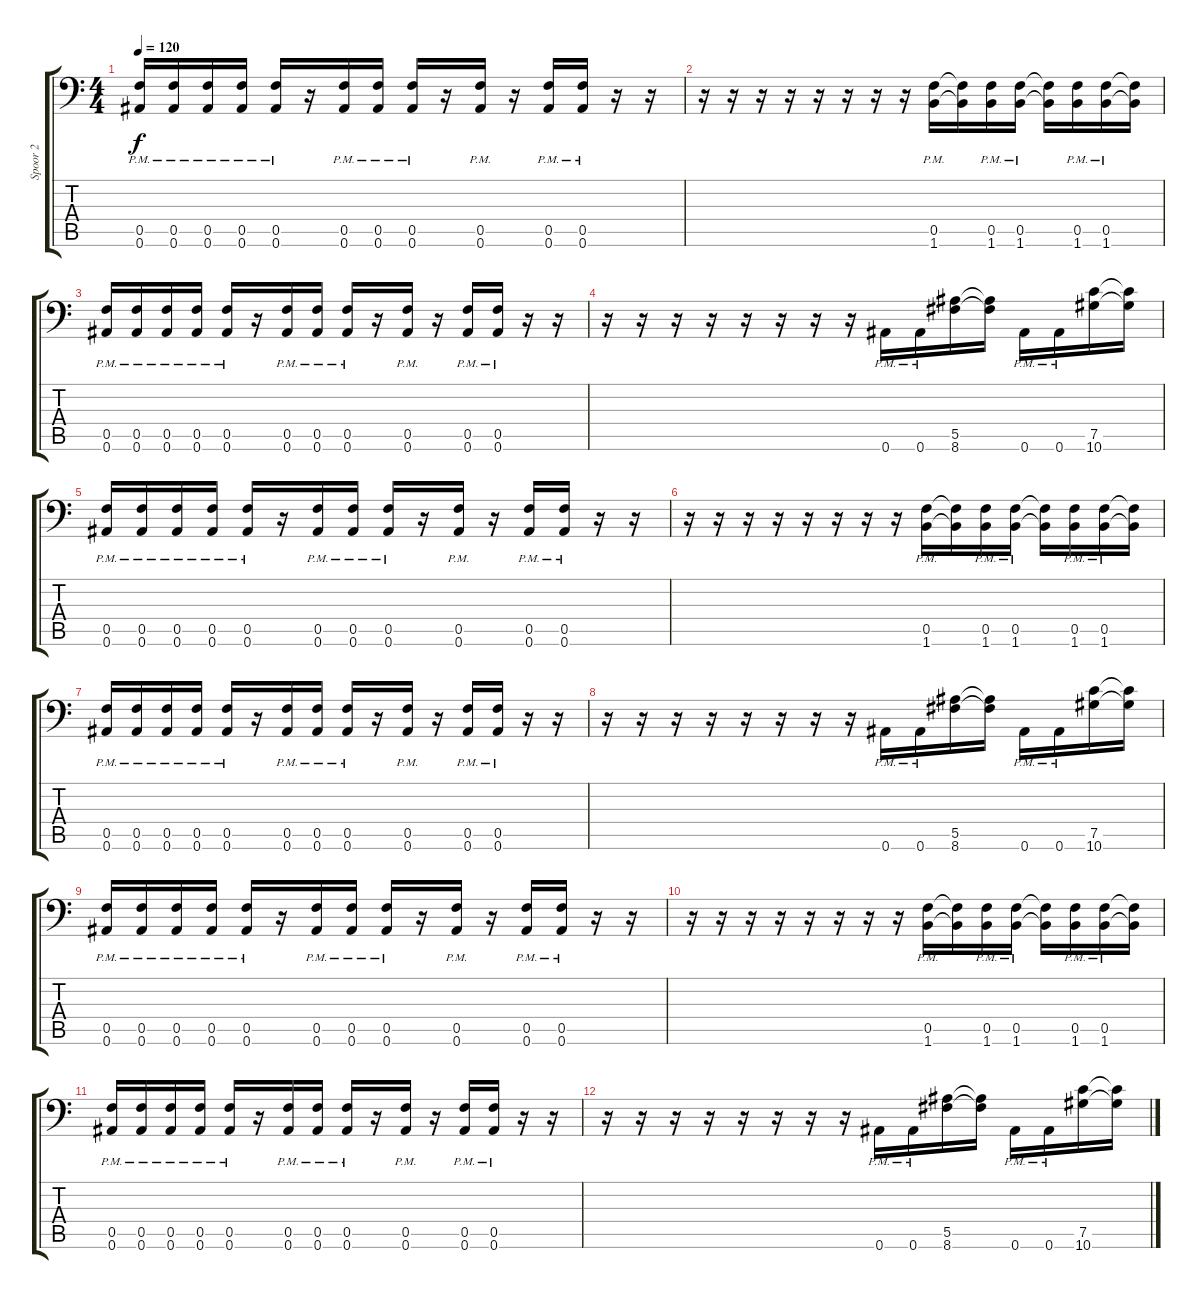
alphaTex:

\track ("Spoor 2" "Spoor 2") {instrument distortionguitar}
\staff {score tabs}
\tuning (C4 G3 Eb3 Bb2 F2 Bb1) {hide}
\ts (4 4)
\tempo 120
\clef f4
\ks c
(0.5{pm} 0.6{pm}).16{dy f} (0.5{pm} 0.6{pm}).16 (0.5{pm} 0.6{pm}).16 (0.5{pm} 0.6{pm}).16 (0.5{pm} 0.6{pm}).16 r.16 (0.5{pm} 0.6{pm}).16 (0.5{pm} 0.6{pm}).16 (0.5{pm} 0.6{pm}).16 r.16 (0.5{pm} 0.6{pm}).16 r.16 (0.5{pm} 0.6{pm}).16 (0.5{pm} 0.6{pm}).16 r.16 r.16 |
r.16 r.16 r.16 r.16 r.16 r.16 r.16 r.16 (0.5{pm} 1.6{pm}).16 (0.5{t} 1.6{t}).16 (0.5{pm} 1.6{pm}).16 (0.5{pm} 1.6{pm}).16 (0.5{t} 1.6{t}).16 (0.5{pm} 1.6{pm}).16 (0.5{pm} 1.6{pm}).16 (0.5{t} 1.6{t}).16 |
(0.5{pm} 0.6{pm}).16 (0.5{pm} 0.6{pm}).16 (0.5{pm} 0.6{pm}).16 (0.5{pm} 0.6{pm}).16 (0.5{pm} 0.6{pm}).16 r.16 (0.5{pm} 0.6{pm}).16 (0.5{pm} 0.6{pm}).16 (0.5{pm} 0.6{pm}).16 r.16 (0.5{pm} 0.6{pm}).16 r.16 (0.5{pm} 0.6{pm}).16 (0.5{pm} 0.6{pm}).16 r.16 r.16 |
r.16 r.16 r.16 r.16 r.16 r.16 r.16 r.16 0.6{pm}.16 0.6{pm}.16 (5.5 8.6).16 (5.5{t} 8.6{t}).16 0.6{pm}.16 0.6{pm}.16 (7.5 10.6).16 (7.5{t} 10.6{t}).16 |
(0.5{pm} 0.6{pm}).16 (0.5{pm} 0.6{pm}).16 (0.5{pm} 0.6{pm}).16 (0.5{pm} 0.6{pm}).16 (0.5{pm} 0.6{pm}).16 r.16 (0.5{pm} 0.6{pm}).16 (0.5{pm} 0.6{pm}).16 (0.5{pm} 0.6{pm}).16 r.16 (0.5{pm} 0.6{pm}).16 r.16 (0.5{pm} 0.6{pm}).16 (0.5{pm} 0.6{pm}).16 r.16 r.16 |
r.16 r.16 r.16 r.16 r.16 r.16 r.16 r.16 (0.5{pm} 1.6{pm}).16 (0.5{t} 1.6{t}).16 (0.5{pm} 1.6{pm}).16 (0.5{pm} 1.6{pm}).16 (0.5{t} 1.6{t}).16 (0.5{pm} 1.6{pm}).16 (0.5{pm} 1.6{pm}).16 (0.5{t} 1.6{t}).16 |
(0.5{pm} 0.6{pm}).16 (0.5{pm} 0.6{pm}).16 (0.5{pm} 0.6{pm}).16 (0.5{pm} 0.6{pm}).16 (0.5{pm} 0.6{pm}).16 r.16 (0.5{pm} 0.6{pm}).16 (0.5{pm} 0.6{pm}).16 (0.5{pm} 0.6{pm}).16 r.16 (0.5{pm} 0.6{pm}).16 r.16 (0.5{pm} 0.6{pm}).16 (0.5{pm} 0.6{pm}).16 r.16 r.16 |
r.16 r.16 r.16 r.16 r.16 r.16 r.16 r.16 0.6{pm}.16 0.6{pm}.16 (5.5 8.6).16 (5.5{t} 8.6{t}).16 0.6{pm}.16 0.6{pm}.16 (7.5 10.6).16 (7.5{t} 10.6{t}).16 |
(0.5{pm} 0.6{pm}).16 (0.5{pm} 0.6{pm}).16 (0.5{pm} 0.6{pm}).16 (0.5{pm} 0.6{pm}).16 (0.5{pm} 0.6{pm}).16 r.16 (0.5{pm} 0.6{pm}).16 (0.5{pm} 0.6{pm}).16 (0.5{pm} 0.6{pm}).16 r.16 (0.5{pm} 0.6{pm}).16 r.16 (0.5{pm} 0.6{pm}).16 (0.5{pm} 0.6{pm}).16 r.16 r.16 |
r.16 r.16 r.16 r.16 r.16 r.16 r.16 r.16 (0.5{pm} 1.6{pm}).16 (0.5{t} 1.6{t}).16 (0.5{pm} 1.6{pm}).16 (0.5{pm} 1.6{pm}).16 (0.5{t} 1.6{t}).16 (0.5{pm} 1.6{pm}).16 (0.5{pm} 1.6{pm}).16 (0.5{t} 1.6{t}).16 |
(0.5{pm} 0.6{pm}).16 (0.5{pm} 0.6{pm}).16 (0.5{pm} 0.6{pm}).16 (0.5{pm} 0.6{pm}).16 (0.5{pm} 0.6{pm}).16 r.16 (0.5{pm} 0.6{pm}).16 (0.5{pm} 0.6{pm}).16 (0.5{pm} 0.6{pm}).16 r.16 (0.5{pm} 0.6{pm}).16 r.16 (0.5{pm} 0.6{pm}).16 (0.5{pm} 0.6{pm}).16 r.16 r.16 |
r.16 r.16 r.16 r.16 r.16 r.16 r.16 r.16 0.6{pm}.16 0.6{pm}.16 (5.5 8.6).16 (5.5{t} 8.6{t}).16 0.6{pm}.16 0.6{pm}.16 (7.5 10.6).16 (7.5{t} 10.6{t}).16
